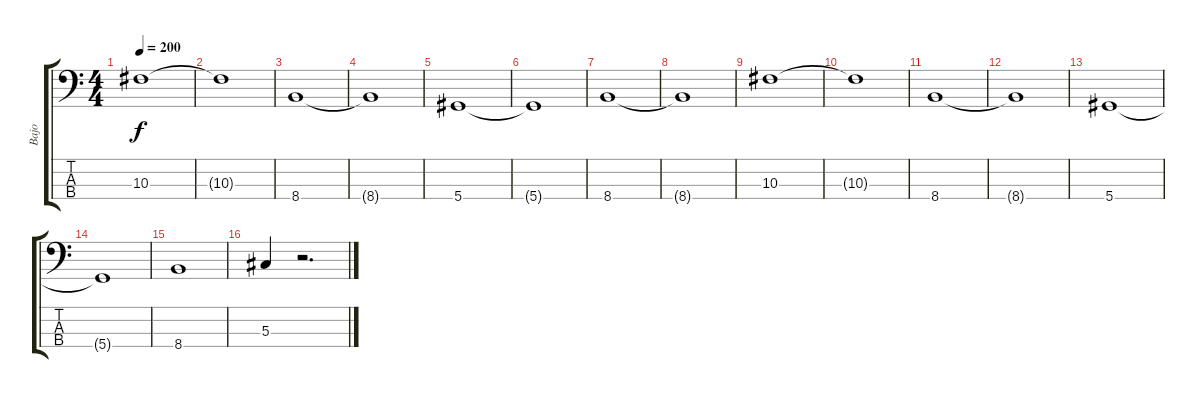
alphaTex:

\track ("Bajo" "Bajo") {instrument electricbasspick}
\staff {score tabs}
\tuning (Gb2 Db2 Ab1 Eb1) {hide}
\ts (4 4)
\tempo 200
\clef f4
\ks c
10.3.1{dy f instrument electricbasspick} |
10.3{t}.1 |
8.4.1 |
8.4{t}.1 |
5.4.1 |
5.4{t}.1 |
8.4.1 |
8.4{t}.1 |
10.3.1 |
10.3{t}.1 |
8.4.1 |
8.4{t}.1 |
5.4.1 |
5.4{t}.1 |
8.4.1 |
5.3{ss}.4 r.2{d}
